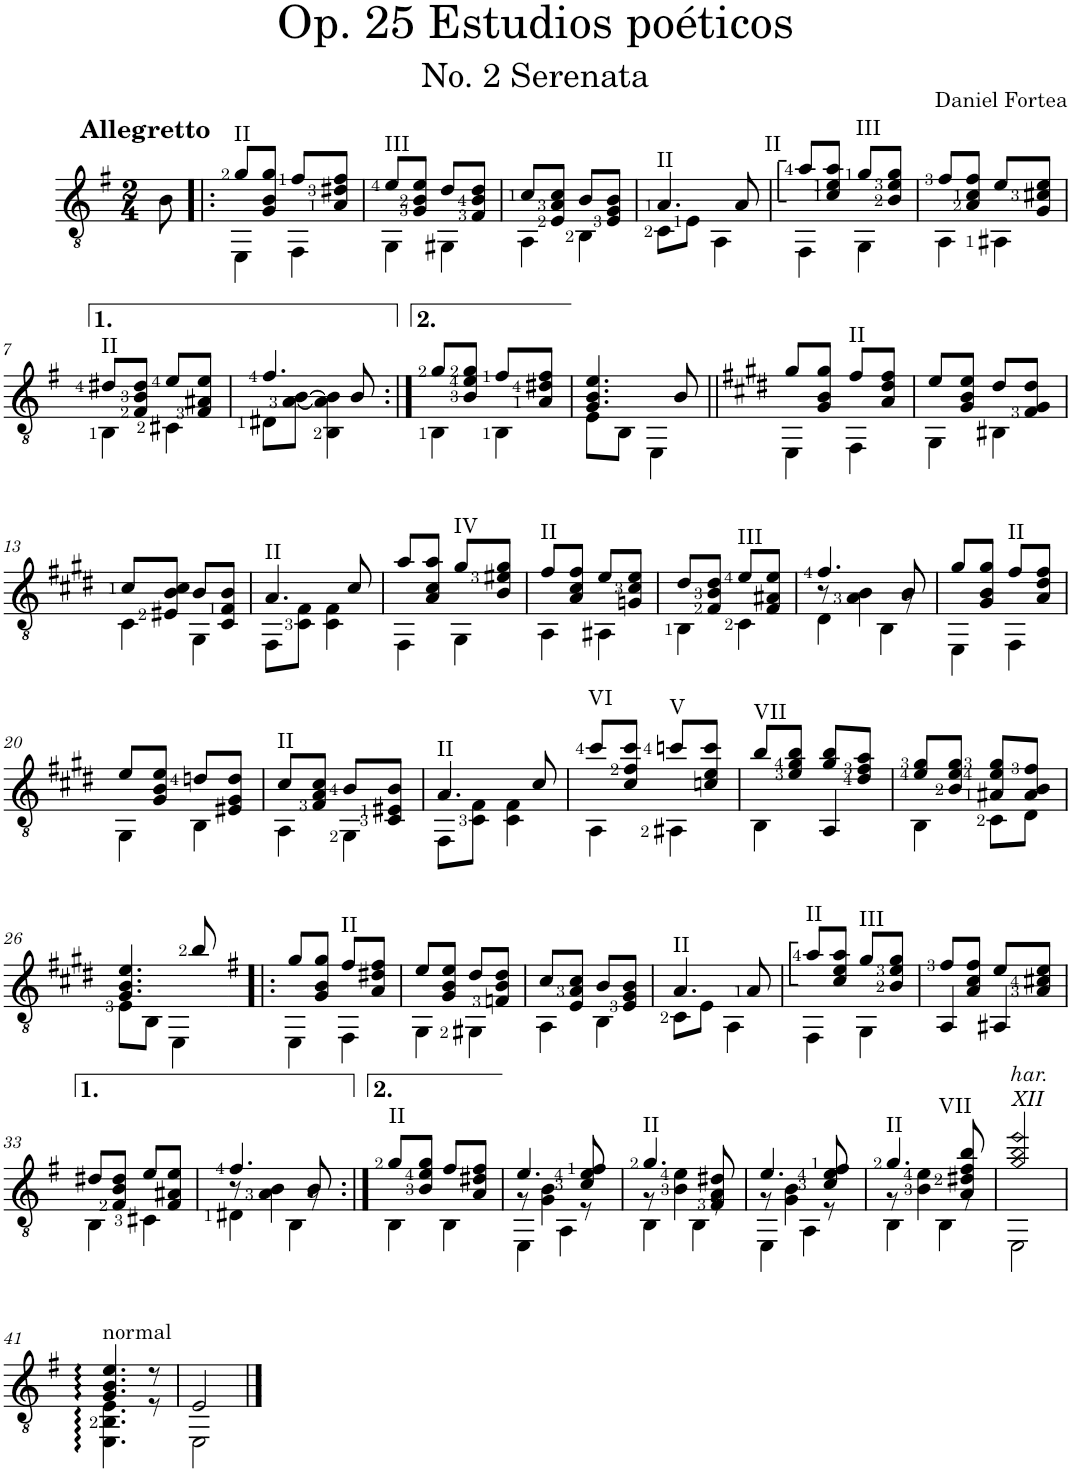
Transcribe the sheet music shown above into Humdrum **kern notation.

**kern
*part1
*staff1
*I"Guitar
*I'Guit.
*clefGv2
*k[f#]
*e:
*M2/4
=
!LO:TX:a:B:t=Allegretto
8B\
=1!|:
*^
!LO:TX:a:t=II	!
8g/L	4EE\
8G/ 8B/ 8g/J	.
8f#/L	4FF#\
8A/ 8d#X/ 8f#/J	.
=2	=2
!LO:TX:a:t=III	!
8e/L	4GG\
8G/ 8B/ 8e/J	.
8d/L	4GG#X\
8F#/ 8B/ 8d/J	.
=3	=3
8c/L	4AA\
8E/ 8A/ 8c/J	.
8B/L	4BB\
8E/ 8G/ 8B/J	.
=4	=4
!LO:TX:a:t=II	!
4.A/	8C\L
.	8E\J
.	4AA\
8A/	.
=5	=5
!LO:TX:a:t=II	!
8a::/L	4FF#\
8c/ 8e/ 8a/J	.
!LO:TX:a:t=III	!
8g/L	4GG\
8B/ 8e/ 8g/J	.
=6	=6
8f#/L	4AA\
8A/ 8c/ 8f#/J	.
8e/L	4AA#X\
8G/ 8c#X/ 8e/J	.
!!LO:LB:g=z	!!
=7	=7
!LO:TX:a:t=II	!
8d#X/L	4BB\
8F#/ 8B/ 8d#/J	.
8e/L	4C#X\
8F#/ 8A#X/ 8e/J	.
=8	=8
4.f#/	8D#X\L
.	[8A\ [>8B\J
.	4BB\ 4A\] 4B\]
8B/	.
=9:|!	=9:|!
8g/L	4BB\
8B/ 8e/ 8g/J	.
8f#/L	4BB\
8A/ 8d#X/ 8f#/J	.
=10	=10
4.G/ 4.B/ 4.e/	8E\L
.	8BB\J
.	4EE\
8B/	.
=11||	=11||
*k[f#c#g#d#]	*
*E:	*
8g#/L	4EE\
8G#/ 8B/ 8g#/J	.
!LO:TX:a:t=II	!
8f#/L	4FF#\
8A/ 8d#/ 8f#/J	.
=12	=12
8e/L	4GG#\
8G#/ 8B/ 8e/J	.
8d#/L	4BB#X\
8F#/ 8G#/ 8d#/J	.
!!LO:LB:g=z	!!
=13	=13
8c#/L	4C#\
8E#X/ 8B/ 8c#/J	.
8B/L	4GG#\
8C#/ 8F#/ 8B/J	.
=14	=14
!LO:TX:a:t=II	!
4.A/	8FF#\L
.	8C#\ 8F#\J
.	4C#\ 4F#\
8c#/	.
=15	=15
8a/L	4FF#\
8A/ 8c#/ 8a/J	.
!LO:TX:a:t=IV	!
8g#/L	4GG#\
8B/ 8e#X/ 8g#/J	.
=16	=16
!LO:TX:a:t=II	!
8f#/L	4AA\
8A/ 8c#/ 8f#/J	.
8e/L	4AA#X\
8Gn/ 8c#/ 8e/J	.
=17	=17
8d#/L	4BB\
8F#/ 8B/ 8d#/J	.
!LO:TX:a:t=III	!
8e/L	4C#\
8F#/ 8A#X/ 8e/J	.
=18	=18
*	*^
4.f#/	8r	4D#\
.	4A\ 4B\	.
.	.	4BB\
8B/	8r	.
*	*v	*v
=19	=19
8g#/L	4EE\
8G#/ 8B/ 8g#/J	.
!LO:TX:a:t=II	!
8f#/L	4FF#\
8A/ 8d#/ 8f#/J	.
!!LO:LB:g=z	!!
=20	=20
8e/L	4GG#\
8G#/ 8B/ 8e/J	.
8dn/L	4BB\
8E#X/ 8G#/ 8d/J	.
=21	=21
!LO:TX:a:t=II	!
8c#/L	4AA\
8F#/ 8A/ 8c#/J	.
8B/L	4GG#\
8C#/ 8E#X/ 8B/J	.
=22	=22
!LO:TX:a:t=II	!
4.A/	8FF#\L
.	8C#\ 8F#\J
.	4C#\ 4F#\
8c#/	.
=23	=23
!LO:TX:a:t=VI	!
8cc#/L	4AA\
8c#/ 8f#/ 8cc#/J	.
!LO:TX:a:t=V	!
8ccn/L	4AA#X\
8cn/ 8e/ 8cc/J	.
=24	=24
!LO:TX:a:t=VII	!
8b/L	4BB\
8e/ 8g#/ 8b/J	.
8g#/ 8b/L	4AA/
8d#/ 8f#/ 8a/J	.
=25	=25
8e/ 8g#/L	4BB\
8B/ 8e/ 8g#/J	.
8A#X/ 8e/ 8g#/L	8C#\L
8A#/ 8B/ 8f#/J	8D#\J
!!LO:LB:g=z	!!
=26	=26
4.G#/ 4.B/ 4.e/	8E\L
.	8BB\J
.	4EE\
8b/	.
=27!|:	=27!|:
*k[f#]	*
*e:	*
8g/L	4EE\
8G/ 8B/ 8g/J	.
!LO:TX:a:t=II	!
8f#/L	4FF#\
8A/ 8d#X/ 8f#/J	.
=28	=28
8e/L	4GG\
8G/ 8B/ 8e/J	.
8d/L	4GG#X\
8Fn/ 8B/ 8d/J	.
=29	=29
8c/L	4AA\
8E/ 8A/ 8c/J	.
8B/L	4BB\
8E/ 8G/ 8B/J	.
=30	=30
!LO:TX:a:t=II	!
4.A/	8C\L
.	8E\J
.	4AA\
8A/	.
=31	=31
!LO:TX:a:t=II	!
8a::/L	4FF#\
8c/ 8e/ 8a/J	.
!LO:TX:a:t=III	!
8g/L	4GG\
8B/ 8e/ 8g/J	.
=32	=32
8f#/L	4AA/
8A/ 8c/ 8f#/J	.
8e/L	4AA#X/
8A/ 8c#X/ 8e/J	.
!!LO:LB:g=z	!!
=33	=33
8d#X/L	4BB\
8F#/ 8B/ 8d#/J	.
8e/L	4C#X\
8F#/ 8A#X/ 8e/J	.
=34	=34
*	*^
4.f#/	8r	4D#X\
.	4A\ 4B\	.
.	.	4BB\
8B/	8r	.
*	*v	*v
=35:|!	=35:|!
!LO:TX:a:t=II	!
8g/L	4BB\
8B/ 8e/ 8g/J	.
8f#/L	4BB\
8A/ 8d#X/ 8f#/J	.
=36	=36
*	*^
4.e/	8r	4EE\
.	4G\ 4B\	.
.	.	4AA\
8c/ 8e/ 8f#/	8r	.
=37	=37	=37
!LO:TX:a:t=II	!	!
4.g/	8r	4BB\
.	4B\ 4e\	.
.	.	4BB\
8F#/ 8A/ 8d#X/	8r	.
=38	=38	=38
4.e/	8r	4EE\
.	4G\ 4B\	.
.	.	4AA\
8c/ 8e/ 8f#/	8r	.
=39	=39	=39
!LO:TX:a:t=II	!	!
4.g/	8r	4BB\
.	4B\ 4e\	.
!	!	!LO:TX:a:t=VII
.	.	4BB\
8A/ 8d#X/ 8f#/ 8b/	8r	.
*	*v	*v
=40	=40
!LO:TX:a:i:t=har.	!
!LO:TX:a:t=XII	!
2g/ 2b/ 2ee/	2EE\
!!LO:LB:g=z	!!
=41	=41
!LO:TX:a:t=normal	!
4.G/:: 4.B/:: 4.e/::	4.EE\: 4.BB\: 4.E\:
8r	8r
=42	=42
2E/	2EE\
*v	*v
==
*-
